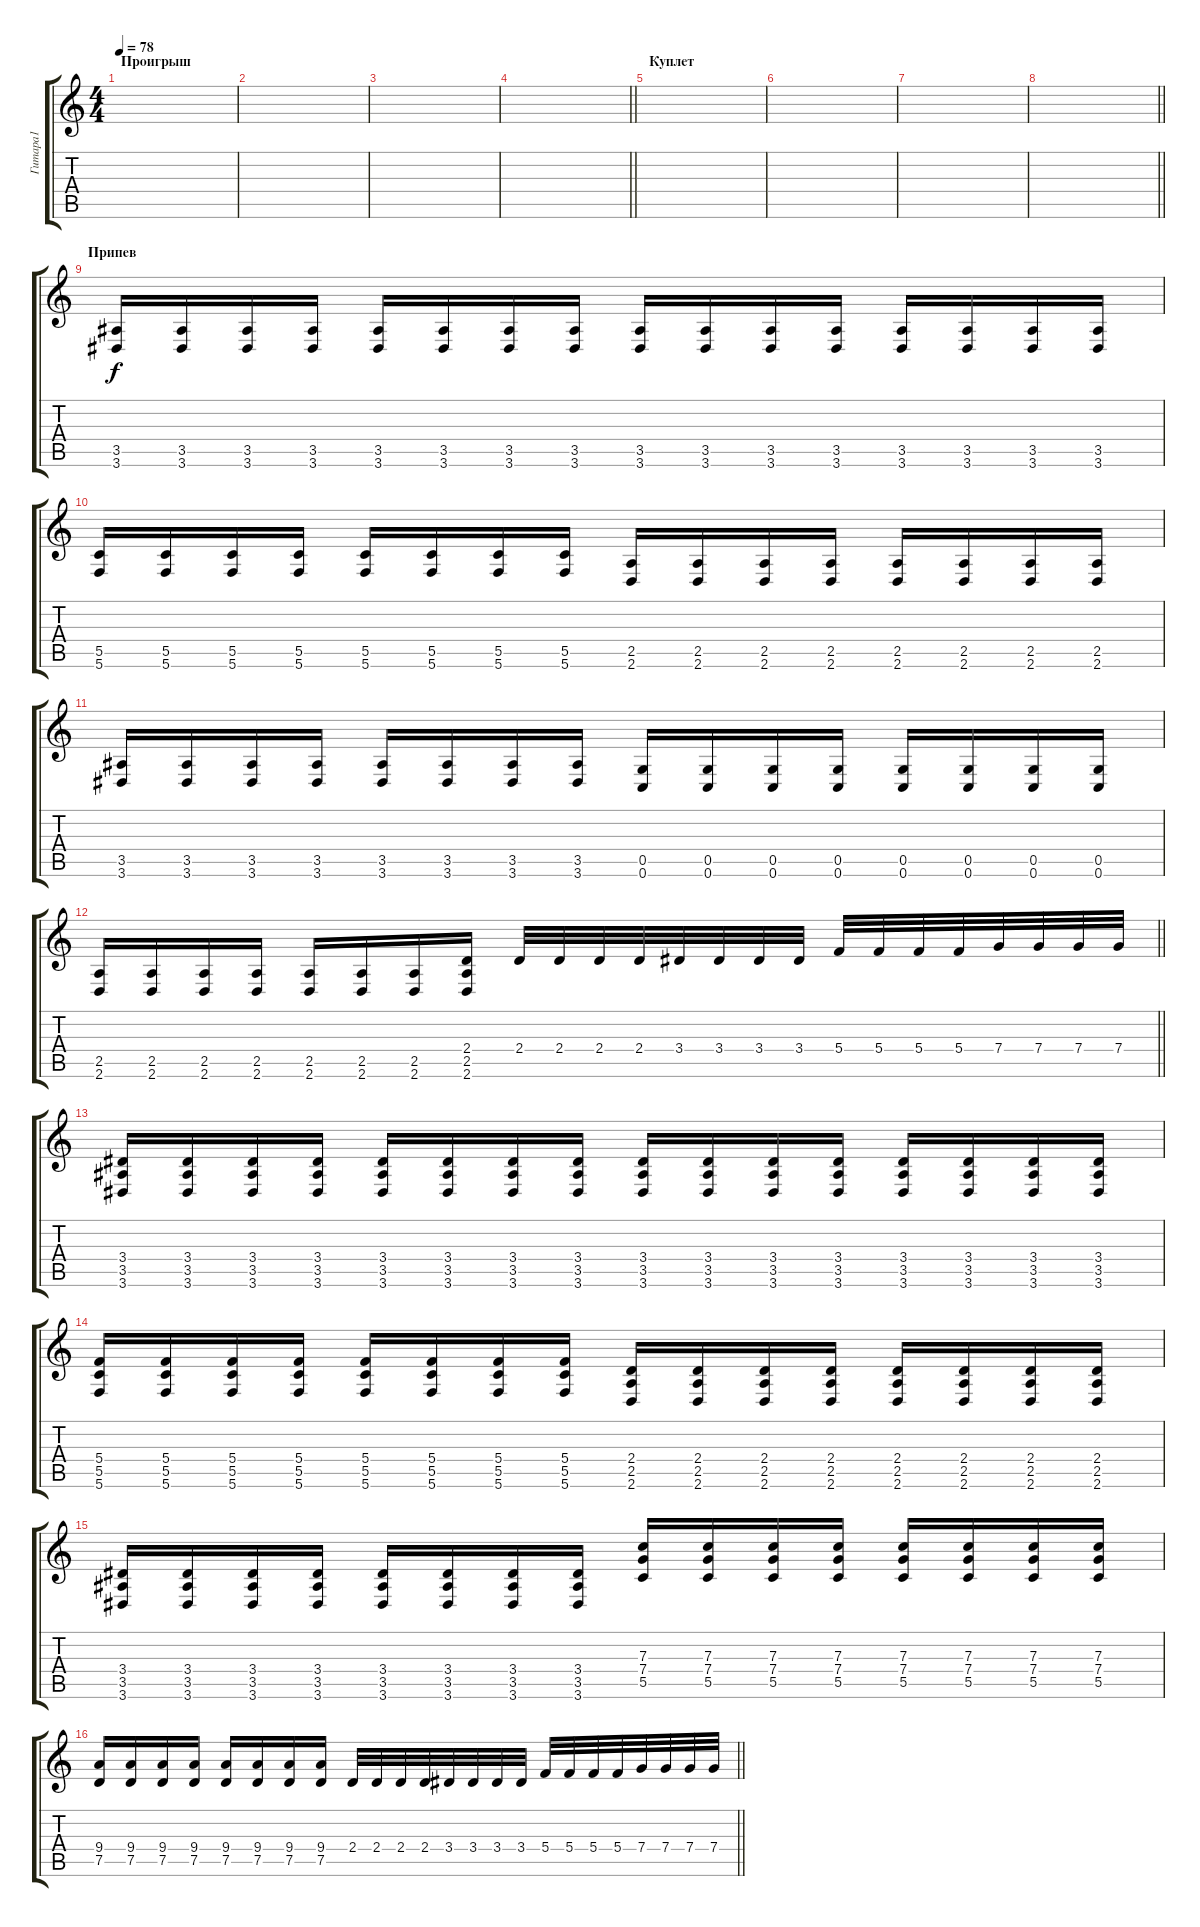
\track ("Гитара1" "Гитара1") {instrument distortionguitar}
\staff {score tabs}
\tuning (D4 A3 F3 C3 G2 C2) {hide}
\ts (4 4)
\section ("" "Проигрыш")
\tempo 78
\clef g2
\ks c
|
|
|
\barLineRight lightlight
|
\section ("" "Куплет")
|
|
|
\barLineRight lightlight
|
\section ("" "Припев")
(3.5 3.6).16 (3.5 3.6).16 (3.5 3.6).16 (3.5 3.6).16 (3.5 3.6).16 (3.5 3.6).16 (3.5 3.6).16 (3.5 3.6).16 (3.5 3.6).16 (3.5 3.6).16 (3.5 3.6).16 (3.5 3.6).16 (3.5 3.6).16 (3.5 3.6).16 (3.5 3.6).16 (3.5 3.6).16 |
(5.5 5.6).16 (5.5 5.6).16 (5.5 5.6).16 (5.5 5.6).16 (5.5 5.6).16 (5.5 5.6).16 (5.5 5.6).16 (5.5 5.6).16 (2.5 2.6).16 (2.5 2.6).16 (2.5 2.6).16 (2.5 2.6).16 (2.5 2.6).16 (2.5 2.6).16 (2.5 2.6).16 (2.5 2.6).16 |
(3.5 3.6).16 (3.5 3.6).16 (3.5 3.6).16 (3.5 3.6).16 (3.5 3.6).16 (3.5 3.6).16 (3.5 3.6).16 (3.5 3.6).16 (0.5 0.6).16 (0.5 0.6).16 (0.5 0.6).16 (0.5 0.6).16 (0.5 0.6).16 (0.5 0.6).16 (0.5 0.6).16 (0.5 0.6).16 |
\barLineRight lightlight
(2.5 2.6).16 (2.5 2.6).16 (2.5 2.6).16 (2.5 2.6).16 (2.5 2.6).16 (2.5 2.6).16 (2.5 2.6).16 (2.4 2.5 2.6).16 2.4.32 2.4.32 2.4.32 2.4.32 3.4.32 3.4.32 3.4.32 3.4.32 5.4.32 5.4.32 5.4.32 5.4.32 7.4.32 7.4.32 7.4.32 7.4.32 |
(3.4 3.5 3.6).16 (3.4 3.5 3.6).16 (3.4 3.5 3.6).16 (3.4 3.5 3.6).16 (3.4 3.5 3.6).16 (3.4 3.5 3.6).16 (3.4 3.5 3.6).16 (3.4 3.5 3.6).16 (3.4 3.5 3.6).16 (3.4 3.5 3.6).16 (3.4 3.5 3.6).16 (3.4 3.5 3.6).16 (3.4 3.5 3.6).16 (3.4 3.5 3.6).16 (3.4 3.5 3.6).16 (3.4 3.5 3.6).16 |
(5.4 5.5 5.6).16 (5.4 5.5 5.6).16 (5.4 5.5 5.6).16 (5.4 5.5 5.6).16 (5.4 5.5 5.6).16 (5.4 5.5 5.6).16 (5.4 5.5 5.6).16 (5.4 5.5 5.6).16 (2.4 2.5 2.6).16 (2.4 2.5 2.6).16 (2.4 2.5 2.6).16 (2.4 2.5 2.6).16 (2.4 2.5 2.6).16 (2.4 2.5 2.6).16 (2.4 2.5 2.6).16 (2.4 2.5 2.6).16 |
(3.4 3.5 3.6).16 (3.4 3.5 3.6).16 (3.4 3.5 3.6).16 (3.4 3.5 3.6).16 (3.4 3.5 3.6).16 (3.4 3.5 3.6).16 (3.4 3.5 3.6).16 (3.4 3.5 3.6).16 (7.3 7.4 5.5).16 (7.3 7.4 5.5).16 (7.3 7.4 5.5).16 (7.3 7.4 5.5).16 (7.3 7.4 5.5).16 (7.3 7.4 5.5).16 (7.3 7.4 5.5).16 (7.3 7.4 5.5).16 |
\barLineRight lightlight
(9.4 7.5).16 (9.4 7.5).16 (9.4 7.5).16 (9.4 7.5).16 (9.4 7.5).16 (9.4 7.5).16 (9.4 7.5).16 (9.4 7.5).16 2.4.32 2.4.32 2.4.32 2.4.32 3.4.32 3.4.32 3.4.32 3.4.32 5.4.32 5.4.32 5.4.32 5.4.32 7.4.32 7.4.32 7.4.32 7.4.32
